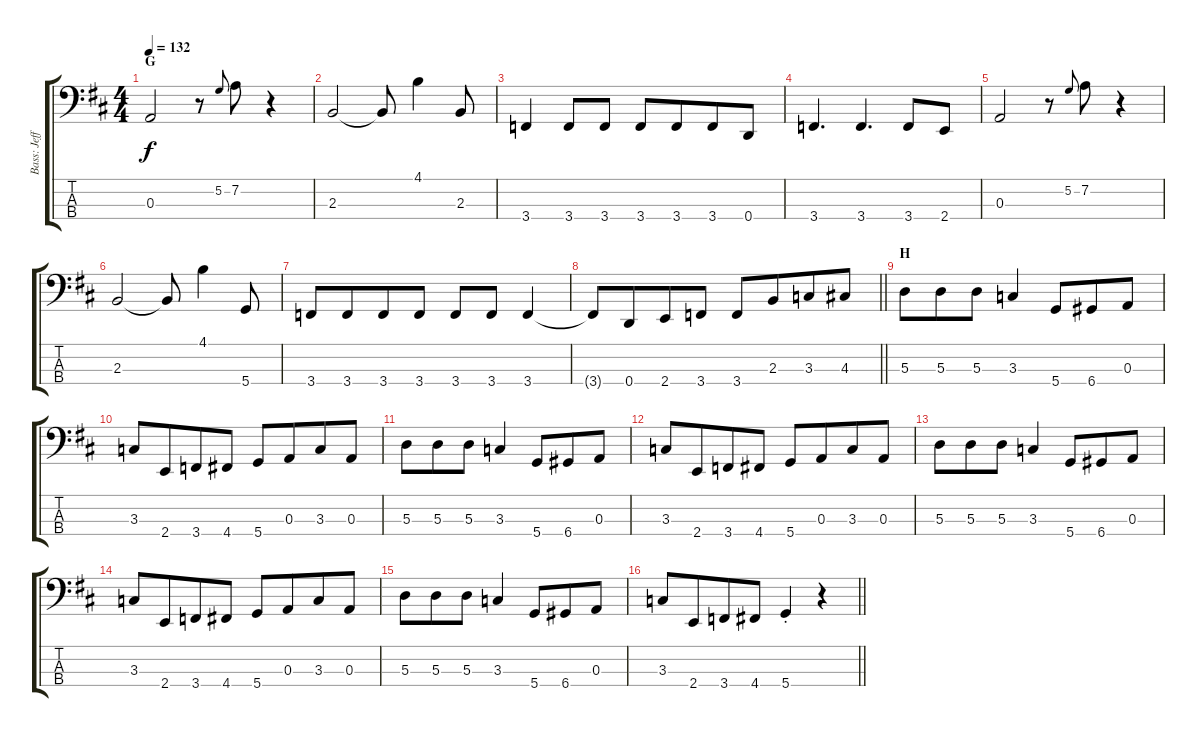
\track ("Bass: Jeff" "Bass: Jeff") {instrument electricbassfinger}
\staff {score tabs}
\tuning (G2 D2 A1 D1) {hide}
\ts (4 4)
\section ("" "G")
\tempo 132
\clef f4
\ks d
0.3.2{dy f} r.8 5.2.8{gr onbeat} 7.2.8 r.4 |
2.3.2 2.3{t}.8 4.1.4 2.3.8 |
3.4.4 3.4.8 3.4.8 3.4.8 3.4.8{beam merge} 3.4.8 0.4.8 |
3.4.4{d} 3.4.4{d} 3.4.8 2.4.8 |
0.3.2 r.8 5.2.8{gr onbeat} 7.2.8 r.4 |
2.3.2 2.3{t}.8 4.1.4 5.4.8 |
3.4.8 3.4.8{beam merge} 3.4.8 3.4.8 3.4.8{beam merge} 3.4.8 3.4.4 |
\barLineRight lightlight
3.4{t}.8 0.4.8{beam merge} 2.4.8 3.4.8 3.4.8 2.3.8{beam merge} 3.3.8 4.3.8 |
\section ("" "H")
5.3.8 5.3.8{beam merge} 5.3.8 3.3.4 5.4.8{beam merge} 6.4.8 0.3.8 |
3.3.8 2.4.8{beam merge} 3.4.8 4.4.8 5.4.8 0.3.8{beam merge} 3.3.8 0.3.8 |
5.3.8 5.3.8{beam merge} 5.3.8 3.3.4 5.4.8{beam merge} 6.4.8 0.3.8 |
3.3.8 2.4.8{beam merge} 3.4.8 4.4.8 5.4.8 0.3.8{beam merge} 3.3.8 0.3.8 |
5.3.8 5.3.8{beam merge} 5.3.8 3.3.4 5.4.8{beam merge} 6.4.8 0.3.8 |
3.3.8 2.4.8{beam merge} 3.4.8 4.4.8 5.4.8 0.3.8{beam merge} 3.3.8 0.3.8 |
5.3.8 5.3.8{beam merge} 5.3.8 3.3.4 5.4.8{beam merge} 6.4.8 0.3.8 |
\barLineRight lightlight
3.3.8 2.4.8{beam merge} 3.4.8 4.4.8 5.4{st}.4 r.4
